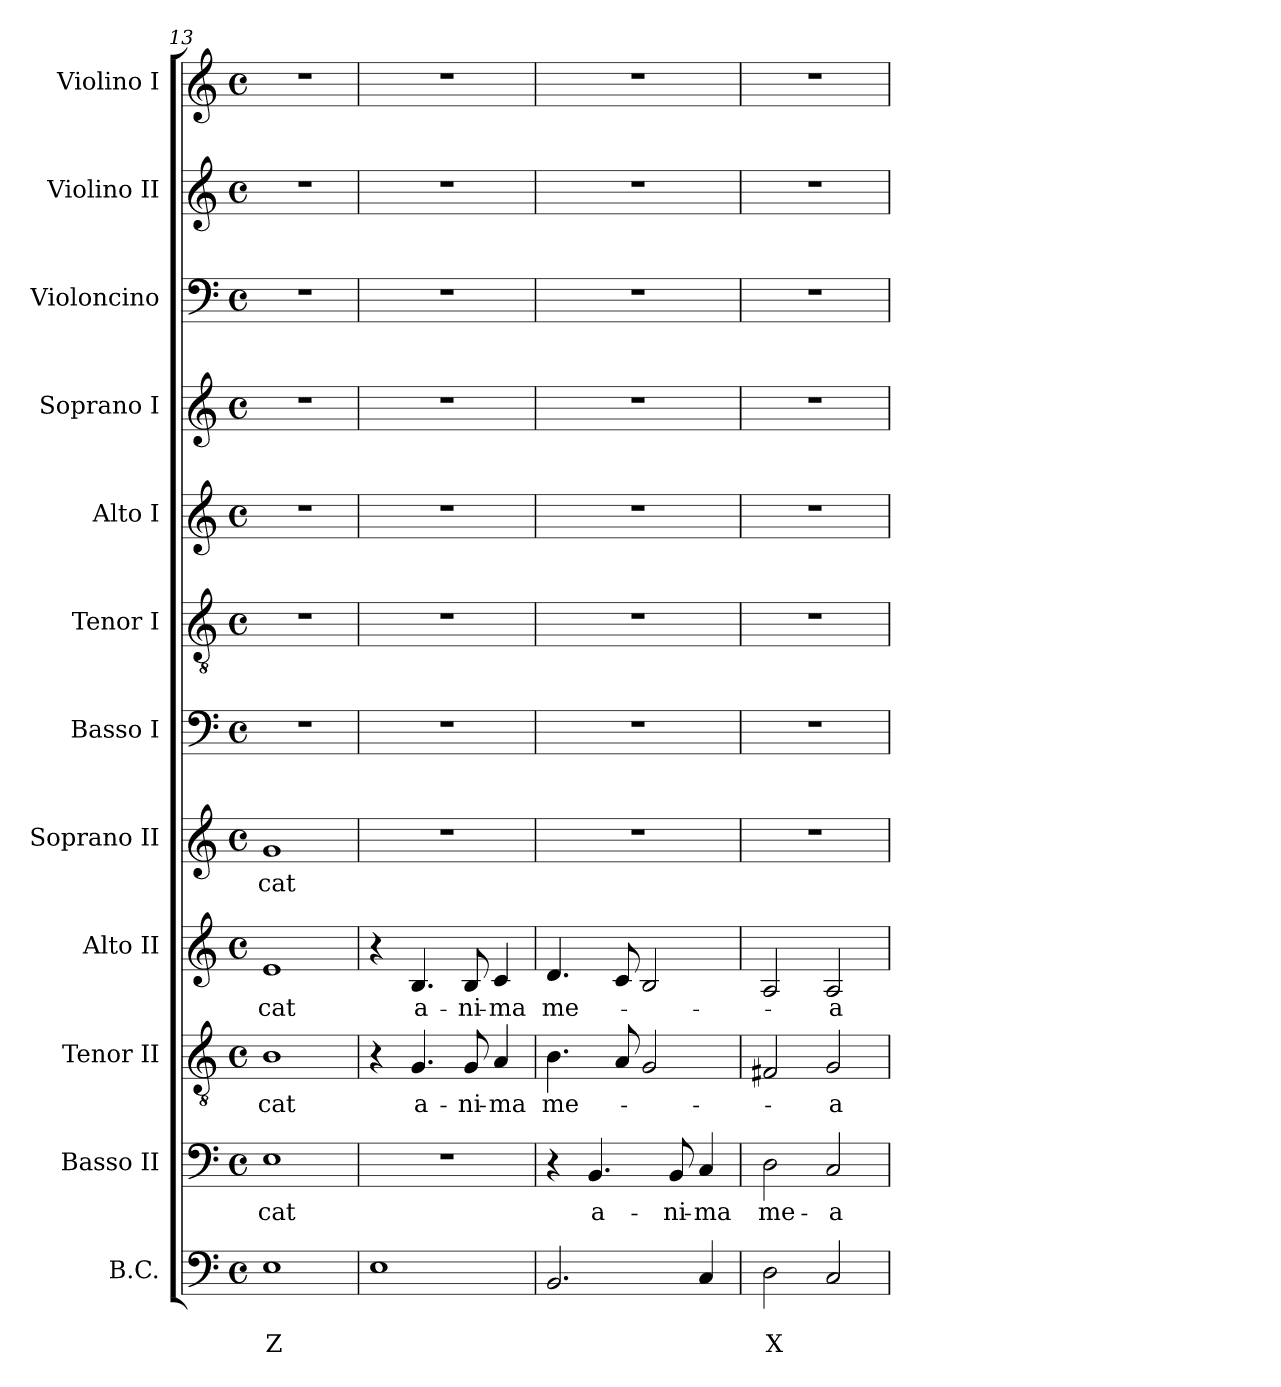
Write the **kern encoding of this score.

**kern	**text	**text	**kern	**text	**kern	**text	**kern	**text	**kern	**text	**kern	**kern	**kern	**kern	**kern	**kern	**kern
*part12	*part12	*part12	*part11	*part11	*part10	*part10	*part9	*part9	*part8	*part8	*part7	*part6	*part5	*part4	*part3	*part2	*part1
*staff12	*staff12	*staff12	*staff11	*staff11	*staff10	*staff10	*staff9	*staff9	*staff8	*staff8	*staff7	*staff6	*staff5	*staff4	*staff3	*staff2	*staff1
*I"B.C.	*	*	*I"Basso II	*	*I"Tenor II	*	*I"Alto II	*	*I"Soprano II	*	*I"Basso I	*I"Tenor I	*I"Alto I	*I"Soprano I	*I"Violoncino	*I"Violino II	*I"Violino I
*I'BC	*	*	*I'B 2	*	*I'T 2	*	*I'A 2	*	*I'S 2	*	*I'B 1	*I'T 1	*I'A 1	*I'S 1	*I'Vc.	*I'Vln. II	*I'Vln. I
*clefF4	*	*	*clefF4	*	*clefGv2	*	*clefG2	*	*clefG2	*	*clefF4	*clefGv2	*clefG2	*clefG2	*clefF4	*clefG2	*clefG2
*k[]	*	*	*k[]	*	*k[]	*	*k[]	*	*k[]	*	*k[]	*k[]	*k[]	*k[]	*k[]	*k[]	*k[]
*C:	*	*	*C:	*	*C:	*	*C:	*	*C:	*	*C:	*C:	*C:	*C:	*C:	*C:	*C:
*M4/4	*	*	*M4/4	*	*M4/4	*	*M4/4	*	*M4/4	*	*M4/4	*M4/4	*M4/4	*M4/4	*M4/4	*M4/4	*M4/4
*met(c)	*	*	*met(c)	*	*met(c)	*	*met(c)	*	*met(c)	*	*met(c)	*met(c)	*met(c)	*met(c)	*met(c)	*met(c)	*met(c)
=13	=13	=13	=13	=13	=13	=13	=13	=13	=13	=13	=13	=13	=13	=13	=13	=13	=13
!	!	!LO:LY:b	!	!	!	!	!	!	!	!	!	!	!	!	!	!	!
!	!	!	!	!LO:LY:b	!	!	!	!	!	!	!	!	!	!	!	!	!
!	!	!	!	!	!	!LO:LY:b	!	!	!	!	!	!	!	!	!	!	!
!	!	!	!	!	!	!	!	!LO:LY:b	!	!	!	!	!	!	!	!	!
!	!	!	!	!	!	!	!	!	!	!LO:LY:b	!	!	!	!	!	!	!
1E	.	Z	1E	-cat	1B	-cat	1e	-cat	1g	-cat	1r	1r	1r	1r	1r	1r	1r
=14	=14	=14	=14	=14	=14	=14	=14	=14	=14	=14	=14	=14	=14	=14	=14	=14	=14
1E	.	.	1r	.	4r	.	4r	.	1r	.	1r	1r	1r	1r	1r	1r	1r
!	!	!	!	!	!	!LO:LY:b	!	!	!	!	!	!	!	!	!	!	!
!	!	!	!	!	!	!	!	!LO:LY:b	!	!	!	!	!	!	!	!	!
.	.	.	.	.	4.G/	a-	4.B/	a-	.	.	.	.	.	.	.	.	.
!	!	!	!	!	!	!LO:LY:b	!	!	!	!	!	!	!	!	!	!	!
!	!	!	!	!	!	!	!	!LO:LY:b	!	!	!	!	!	!	!	!	!
.	.	.	.	.	8G/	-ni-	8B/	-ni-	.	.	.	.	.	.	.	.	.
!	!	!	!	!	!	!LO:LY:b	!	!	!	!	!	!	!	!	!	!	!
!	!	!	!	!	!	!	!	!LO:LY:b	!	!	!	!	!	!	!	!	!
.	.	.	.	.	4A/	-ma	4c/	-ma	.	.	.	.	.	.	.	.	.
=15	=15	=15	=15	=15	=15	=15	=15	=15	=15	=15	=15	=15	=15	=15	=15	=15	=15
!	!	!	!	!	!	!LO:LY:b	!	!	!	!	!	!	!	!	!	!	!
!	!	!	!	!	!	!	!	!LO:LY:b	!	!	!	!	!	!	!	!	!
2.BB/	.	.	4r	.	4.B\	me-	4.d/	me-	1r	.	1r	1r	1r	1r	1r	1r	1r
!	!	!	!	!LO:LY:b	!	!	!	!	!	!	!	!	!	!	!	!	!
.	.	.	4.BB/	a-	.	.	.	.	.	.	.	.	.	.	.	.	.
.	.	.	.	.	8A/	.	8c/	.	.	.	.	.	.	.	.	.	.
.	.	.	.	.	2G/	.	2B/	.	.	.	.	.	.	.	.	.	.
!	!	!	!	!LO:LY:b	!	!	!	!	!	!	!	!	!	!	!	!	!
.	.	.	8BB/	-ni-	.	.	.	.	.	.	.	.	.	.	.	.	.
!	!	!	!	!LO:LY:b	!	!	!	!	!	!	!	!	!	!	!	!	!
4C/	.	.	4C/	-ma	.	.	.	.	.	.	.	.	.	.	.	.	.
=16	=16	=16	=16	=16	=16	=16	=16	=16	=16	=16	=16	=16	=16	=16	=16	=16	=16
!	!	!LO:LY:b	!	!	!	!	!	!	!	!	!	!	!	!	!	!	!
!	!	!	!	!LO:LY:b	!	!	!	!	!	!	!	!	!	!	!	!	!
2D\	.	X	2D\	me-	2F#X/	.	2A/	.	1r	.	1r	1r	1r	1r	1r	1r	1r
!	!	!	!	!LO:LY:b	!	!	!	!	!	!	!	!	!	!	!	!	!
!	!	!	!	!	!	!LO:LY:b	!	!	!	!	!	!	!	!	!	!	!
!	!	!	!	!	!	!	!	!LO:LY:b	!	!	!	!	!	!	!	!	!
2C/	.	.	2C/	-a	2G/	-a	2A/	-a	.	.	.	.	.	.	.	.	.
=	=	=	=	=	=	=	=	=	=	=	=	=	=	=	=	=	=
*-	*-	*-	*-	*-	*-	*-	*-	*-	*-	*-	*-	*-	*-	*-	*-	*-	*-
